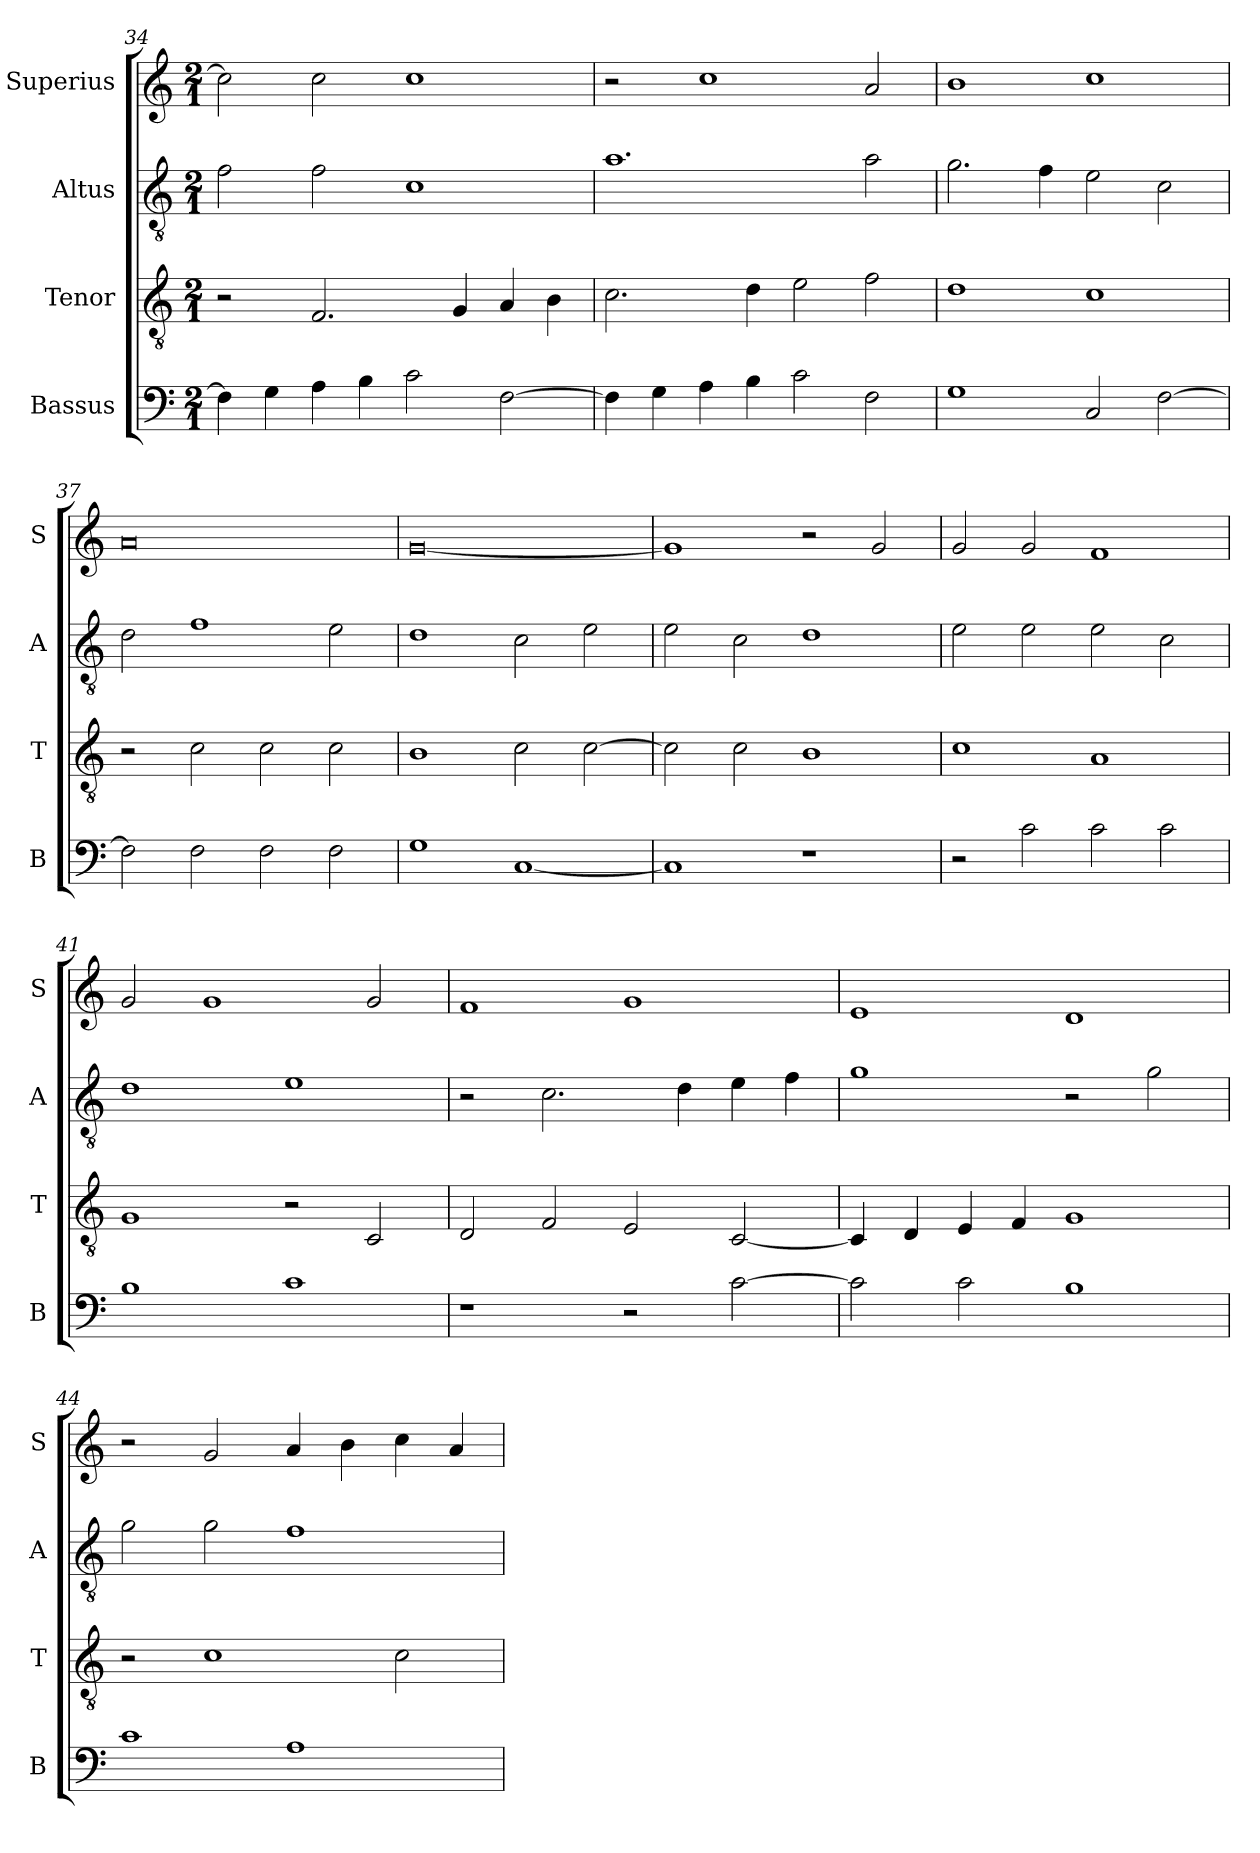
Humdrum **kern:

**kern	**kern	**kern	**kern
*part4	*part3	*part2	*part1
*staff4	*staff3	*staff2	*staff1
*I"Bassus	*I"Tenor	*I"Altus	*I"Superius
*I'B	*I'T	*I'A	*I'S
*clefF4	*clefGv2	*clefGv2	*clefG2
*k[]	*k[]	*k[]	*k[]
*C:	*C:	*C:	*C:
*M2/1	*M2/1	*M2/1	*M2/1
=34	=34	=34	=34
4F]	2r	2f	2cc]
4G	.	.	.
4A	2.F	2f	2cc
4B	.	.	.
2c	.	1c	1cc
.	4G	.	.
[2F	4A	.	.
.	4B	.	.
=35	=35	=35	=35
4F]	2.c	1.a	2r
4G	.	.	.
4A	.	.	1cc
4B	4d	.	.
2c	2e	.	.
2F	2f	2a	2a
=36	=36	=36	=36
1G	1d	2.g	1b
.	.	4f	.
2C	1c	2e	1cc
[2F	.	2c	.
=37	=37	=37	=37
2F]	2r	2d	0a
2F	2c	1f	.
2F	2c	.	.
2F	2c	2e	.
=38	=38	=38	=38
1G	1B	1d	[0g
[1C	2c	2c	.
.	[2c	2e	.
=39	=39	=39	=39
1C]	2c]	2e	1g]
.	2c	2c	.
1r	1B	1d	2r
.	.	.	2g
=40	=40	=40	=40
2r	1c	2e	2g
2c	.	2e	2g
2c	1A	2e	1f
2c	.	2c	.
=41	=41	=41	=41
1B	1G	1d	2g
.	.	.	1g
1c	2r	1e	.
.	2C	.	2g
=42	=42	=42	=42
1r	2D	2r	1f
.	2F	2.c	.
2r	2E	.	1g
.	.	4d	.
[2c	[2C	4e	.
.	.	4f	.
=43	=43	=43	=43
2c]	4C]	1g	1e
.	4D	.	.
2c	4E	.	.
.	4F	.	.
1B	1G	2r	1d
.	.	2g	.
=44	=44	=44	=44
1c	2r	2g	2r
.	1c	2g	2g
1A	.	1f	4a
.	.	.	4b
.	2c	.	4cc
.	.	.	4a
=	=	=	=
*-	*-	*-	*-
